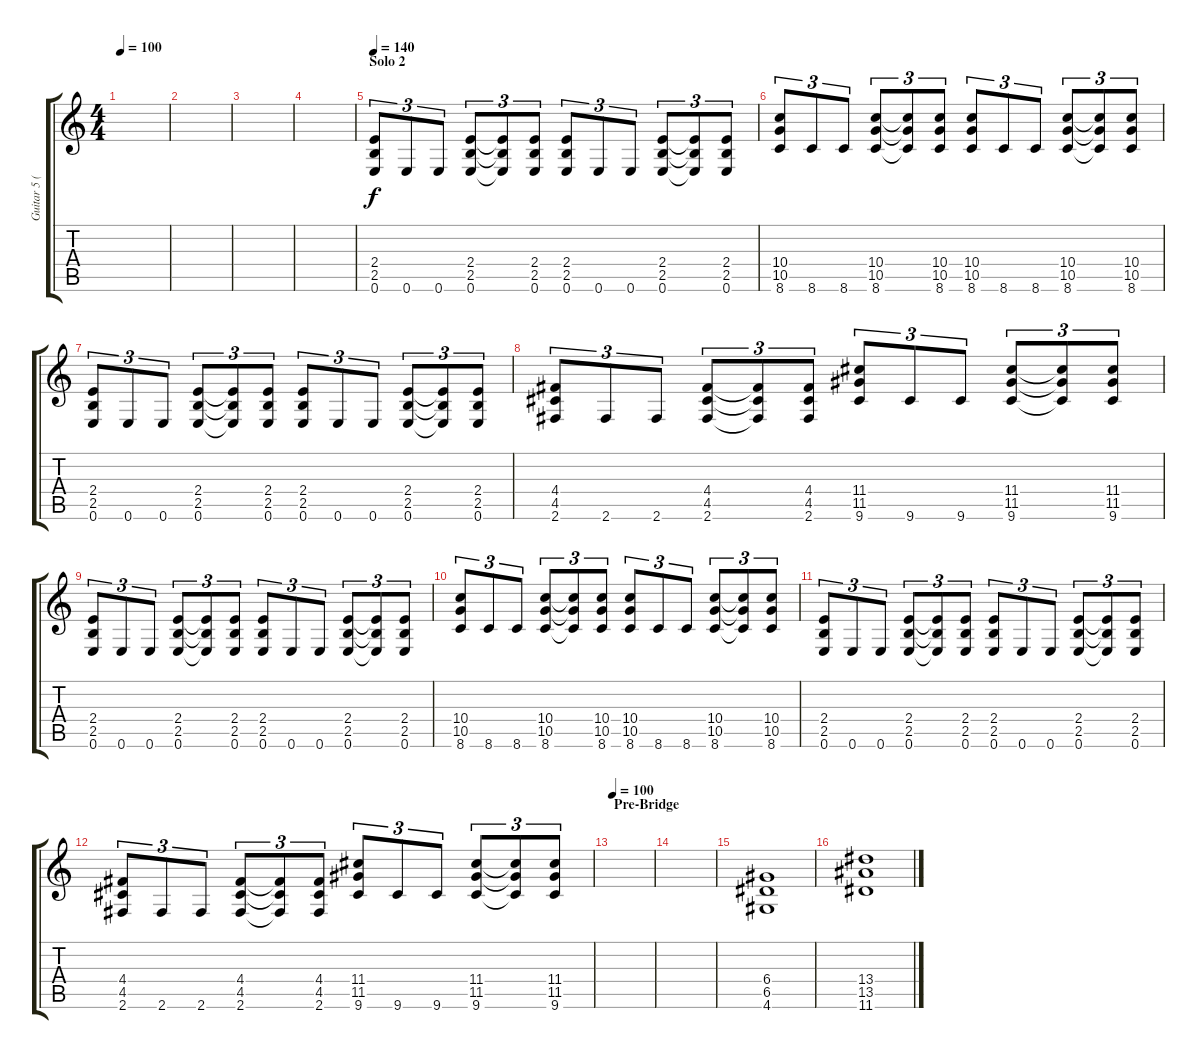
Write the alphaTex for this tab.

\track ("Guitar 5 (Dist)" "Guitar 5 (") {instrument distortionguitar}
\staff {score tabs}
\tuning (E4 B3 G3 D3 A2 E2) {hide}
\ts (4 4)
\tempo 100
\clef g2
\ks c
|
|
|
|
\section ("" "Solo 2")
\tempo 140
(2.4 2.5 0.6).8{tu (3 2)} 0.6.8{tu (3 2)} 0.6.8{tu (3 2)} (2.4 2.5 0.6).8{tu (3 2)} (2.4{t} 2.5{t} 0.6{t}).8{tu (3 2)} (2.4 2.5 0.6).8{tu (3 2)} (2.4 2.5 0.6).8{tu (3 2)} 0.6.8{tu (3 2)} 0.6.8{tu (3 2)} (2.4 2.5 0.6).8{tu (3 2)} (2.4{t} 2.5{t} 0.6{t}).8{tu (3 2)} (2.4 2.5 0.6).8{tu (3 2)} |
(10.4 10.5 8.6).8{tu (3 2)} 8.6.8{tu (3 2)} 8.6.8{tu (3 2)} (10.4 10.5 8.6).8{tu (3 2)} (10.4{t} 10.5{t} 8.6{t}).8{tu (3 2)} (10.4 10.5 8.6).8{tu (3 2)} (10.4 10.5 8.6).8{tu (3 2)} 8.6.8{tu (3 2)} 8.6.8{tu (3 2)} (10.4 10.5 8.6).8{tu (3 2)} (10.4{t} 10.5{t} 8.6{t}).8{tu (3 2)} (10.4 10.5 8.6).8{tu (3 2)} |
(2.4 2.5 0.6).8{tu (3 2)} 0.6.8{tu (3 2)} 0.6.8{tu (3 2)} (2.4 2.5 0.6).8{tu (3 2)} (2.4{t} 2.5{t} 0.6{t}).8{tu (3 2)} (2.4 2.5 0.6).8{tu (3 2)} (2.4 2.5 0.6).8{tu (3 2)} 0.6.8{tu (3 2)} 0.6.8{tu (3 2)} (2.4 2.5 0.6).8{tu (3 2)} (2.4{t} 2.5{t} 0.6{t}).8{tu (3 2)} (2.4 2.5 0.6).8{tu (3 2)} |
(4.4 4.5 2.6).8{tu (3 2)} 2.6.8{tu (3 2)} 2.6.8{tu (3 2)} (4.4 4.5 2.6).8{tu (3 2)} (4.4{t} 4.5{t} 2.6{t}).8{tu (3 2)} (4.4 4.5 2.6).8{tu (3 2)} (11.4 11.5 9.6).8{tu (3 2)} 9.6.8{tu (3 2)} 9.6.8{tu (3 2)} (11.4 11.5 9.6).8{tu (3 2)} (11.4{t} 11.5{t} 9.6{t}).8{tu (3 2)} (11.4 11.5 9.6).8{tu (3 2)} |
(2.4 2.5 0.6).8{tu (3 2)} 0.6.8{tu (3 2)} 0.6.8{tu (3 2)} (2.4 2.5 0.6).8{tu (3 2)} (2.4{t} 2.5{t} 0.6{t}).8{tu (3 2)} (2.4 2.5 0.6).8{tu (3 2)} (2.4 2.5 0.6).8{tu (3 2)} 0.6.8{tu (3 2)} 0.6.8{tu (3 2)} (2.4 2.5 0.6).8{tu (3 2)} (2.4{t} 2.5{t} 0.6{t}).8{tu (3 2)} (2.4 2.5 0.6).8{tu (3 2)} |
(10.4 10.5 8.6).8{tu (3 2)} 8.6.8{tu (3 2)} 8.6.8{tu (3 2)} (10.4 10.5 8.6).8{tu (3 2)} (10.4{t} 10.5{t} 8.6{t}).8{tu (3 2)} (10.4 10.5 8.6).8{tu (3 2)} (10.4 10.5 8.6).8{tu (3 2)} 8.6.8{tu (3 2)} 8.6.8{tu (3 2)} (10.4 10.5 8.6).8{tu (3 2)} (10.4{t} 10.5{t} 8.6{t}).8{tu (3 2)} (10.4 10.5 8.6).8{tu (3 2)} |
(2.4 2.5 0.6).8{tu (3 2)} 0.6.8{tu (3 2)} 0.6.8{tu (3 2)} (2.4 2.5 0.6).8{tu (3 2)} (2.4{t} 2.5{t} 0.6{t}).8{tu (3 2)} (2.4 2.5 0.6).8{tu (3 2)} (2.4 2.5 0.6).8{tu (3 2)} 0.6.8{tu (3 2)} 0.6.8{tu (3 2)} (2.4 2.5 0.6).8{tu (3 2)} (2.4{t} 2.5{t} 0.6{t}).8{tu (3 2)} (2.4 2.5 0.6).8{tu (3 2)} |
(4.4 4.5 2.6).8{tu (3 2)} 2.6.8{tu (3 2)} 2.6.8{tu (3 2)} (4.4 4.5 2.6).8{tu (3 2)} (4.4{t} 4.5{t} 2.6{t}).8{tu (3 2)} (4.4 4.5 2.6).8{tu (3 2)} (11.4 11.5 9.6).8{tu (3 2)} 9.6.8{tu (3 2)} 9.6.8{tu (3 2)} (11.4 11.5 9.6).8{tu (3 2)} (11.4{t} 11.5{t} 9.6{t}).8{tu (3 2)} (11.4 11.5 9.6).8{tu (3 2)} |
\section ("" "Pre-Bridge")
\tempo 100
|
|
(6.4 6.5 4.6).1{balance 8} |
(13.4 13.5 11.6).1
